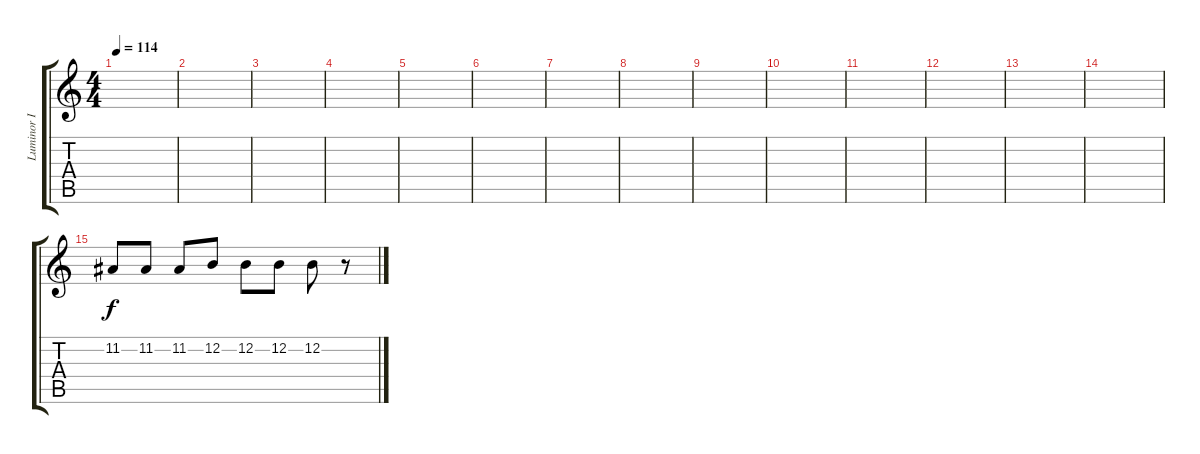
\track ("Luminor I" "Luminor I") {instrument stringensemble1}
\staff {score tabs}
\tuning (E4 B3 G3 D3 A2 E2) {hide}
\ts (4 4)
\tempo 114
\clef g2
\ks c
|
|
|
|
|
|
|
|
|
|
|
|
|
|
11.2.8 11.2.8 11.2.8 12.2.8 12.2.8 12.2.8 12.2.8 r.8
